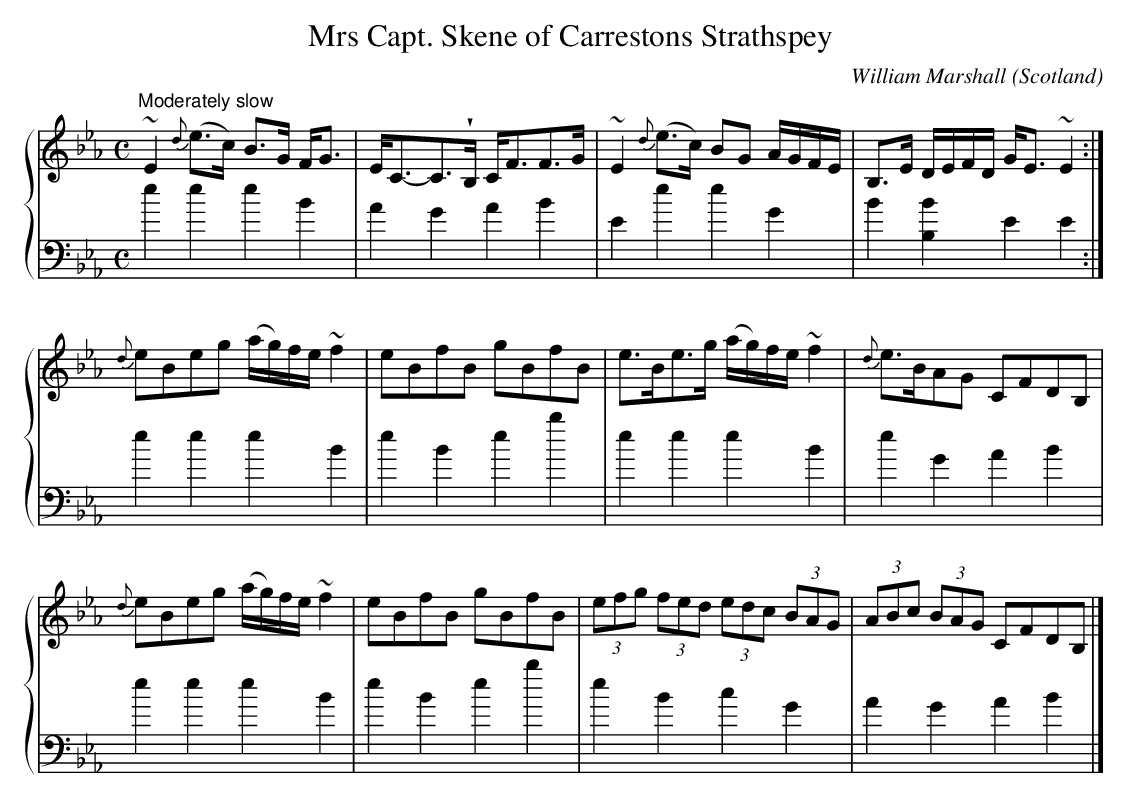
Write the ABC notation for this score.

X:1
T:Mrs Capt. Skene of Carrestons Strathspey
C:William Marshall
L:1/8
M:C
O:Scotland
K:Eb
%%staves {1 2}
V:1
"^Moderately slow"
~E2 {d}(e>c) B>G F<G | E<C-C>!wedge!B, C<FF>G | \
~E2 {d}(e>c) BG A/G/F/E/ | B,>E D/E/F/D/ G<E ~E2 :|
{d}eBeg (a/g/)f/e/ ~f2 | eBfB gBfB | \
e>Be>g (a/g/)f/e/ ~f2 | {d}e>BAG CFDB, |
{d}eBeg (a/g/)f/e/ ~f2 | eBfB gBfB | \
(3efg (3fed (3edc (3BAG | (3ABc (3BAG CFDB, |]
V:2 clef=bass
L:1/4
eeeB | AGAB | EeeG | B[B,B]EE :| \
eeeB | eBeb | eeeB | eGAB | eeeB | eBeb | eBcG | AGAB |]
